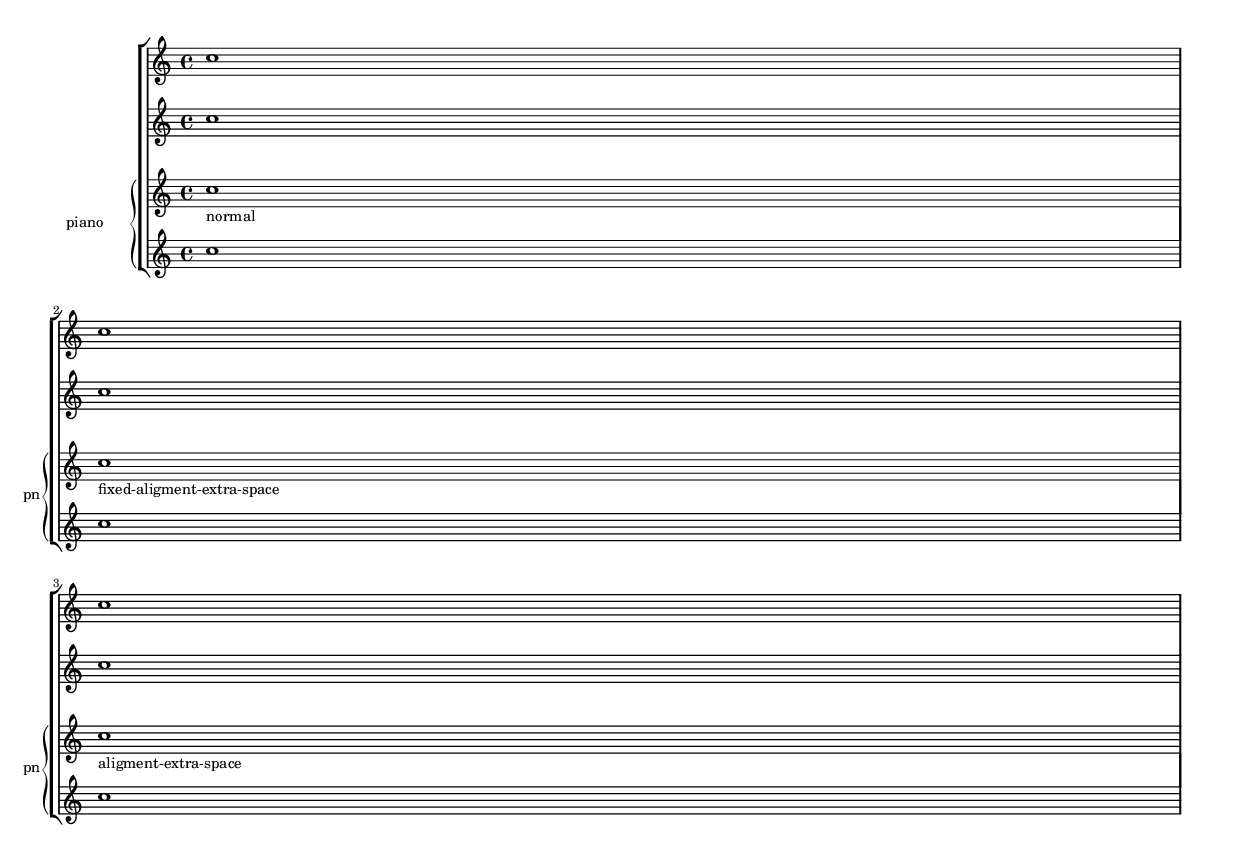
%%  Do not edit this file; it is auto-generated from LSR!
\version "2.10.12"

\header { texidoc = "
By setting properties in @code{NonMusicalPaperColumn}, vertical spacing
of alignments can be adjusted per system.


By setting @code{alignment-extra-space} or
@code{fixed-alignment-extra-space} an individual system may be
stretched vertically.


For technical reasons, @code{\overrideProperty} has to be used for
setting properties on individual objects. @code{\override} in a
@code{\context} block may still be used for global overrides. 
" }

#(set-global-staff-size 13)

\relative c''
\new StaffGroup <<
  \new Staff {
    c1\break 
    c\break 
    c\break
  }
  \new Staff { 
    c1 c c 
  }
  \new PianoStaff <<
    \new Voice  {
      \set PianoStaff.instrumentName = #"piano"
      \set PianoStaff.shortInstrumentName = #"pn"
      c1_"normal"
      
      \overrideProperty
        #"Score.NonMusicalPaperColumn"
        #'line-break-system-details
        #'((fixed-alignment-extra-space . 15))
      c_"fixed-aligment-extra-space"

      \overrideProperty
        #"Score.NonMusicalPaperColumn"
        #'line-break-system-details
        #'((alignment-extra-space . 15))
      c_"aligment-extra-space"
    }
    { c1 c c }
  >>
>>


